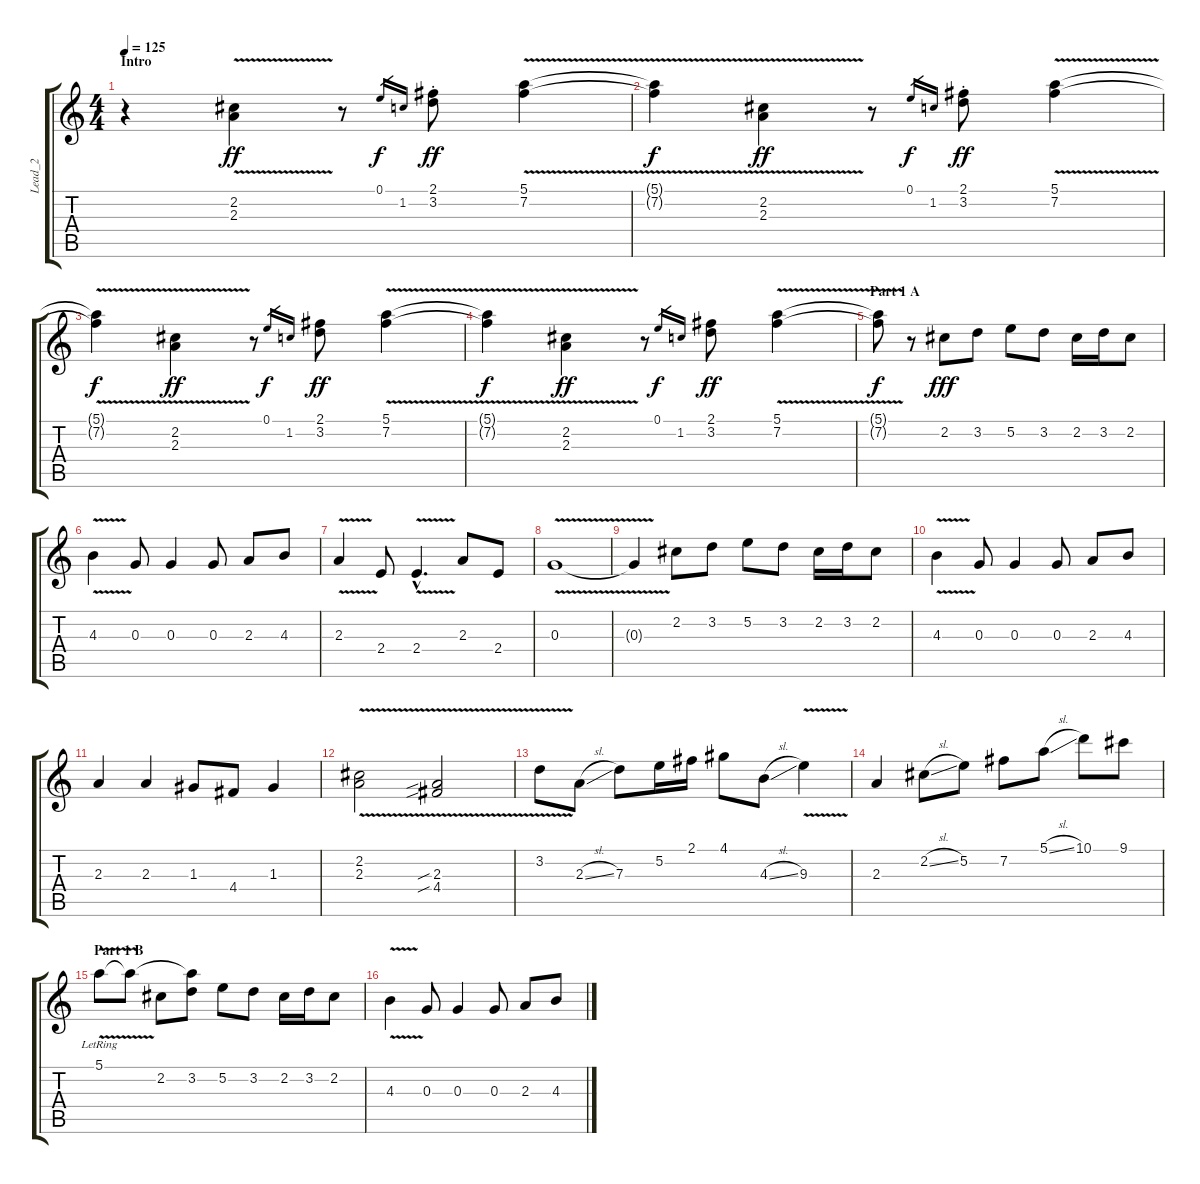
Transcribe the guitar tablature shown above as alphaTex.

\track ("Lead_2" "Lead_2") {instrument acousticguitarnylon}
\staff {score tabs}
\tuning (E4 B3 G3 D3 A2 E2) {hide}
\ts (4 4)
\section ("" "Intro")
\tempo 125
\clef g2
\ks c
r.4{dy ff instrument acousticguitarsteel} (2.2{v} 2.3{v}).4 r.8 0.1.16{gr dy f} 1.2.16{gr} (2.1{st} 3.2{st}).8{dy ff} (5.1{v} 7.2{v}).4 |
(5.1{t} 7.2{t}).4{dy f} (2.2{v} 2.3{v}).4{dy ff} r.8 0.1.16{gr dy f} 1.2.16{gr} (2.1{st} 3.2{st}).8{dy ff} (5.1{v} 7.2{v}).4 |
(5.1{t} 7.2{t}).4{dy f} (2.2{v} 2.3{v}).4{dy ff} r.8 0.1.16{gr dy f} 1.2.16{gr} (2.1 3.2).8{dy ff} (5.1{v} 7.2{v}).4 |
(5.1{t} 7.2{t}).4{dy f} (2.2{v} 2.3{v}).4{dy ff} r.8 0.1.16{gr dy f} 1.2.16{gr} (2.1 3.2).8{dy ff} (5.1{v} 7.2{v}).4 |
\section ("" "Part 1 A")
(5.1{t} 7.2{t}).8{dy f volume 16 instrument acousticguitarsteel} r.8 2.2.8{dy fff} 3.2.8 5.2.8 3.2.8 2.2.16 3.2.16 2.2.8 |
4.3{v}.4 0.3.8 0.3.4 0.3.8 2.3.8 4.3.8 |
2.3{v}.4 2.4.8 2.4{v hac}.4{d} 2.3.8 2.4.8 |
0.3{v}.1 |
0.3{t}.4 2.2.8 3.2.8 5.2.8 3.2.8 2.2.16 3.2.16 2.2.8 |
4.3{v}.4 0.3.8 0.3.4 0.3.8 2.3.8 4.3.8 |
2.3.4 2.3.4 1.3.8 4.4.8 1.3.4 |
(2.2 2.3{v}).2 (2.3{sib} 4.4{v sib}).2 |
3.2{v}.8{instrument acousticguitarnylon} 2.3{sl}.8 7.3.8 5.2.16 2.1.16 4.1.8 4.3{sl}.8 9.3{v}.4 |
2.3.4 2.2{sl}.8 5.2.8 7.2.8 5.1{sl}.8 10.1.8 9.1.8 |
\section ("" "Part 1 B")
5.1{v lr}.8{instrument acousticguitarsteel} 5.1{t}.8 2.2.8 (5.1{t} 3.2).8 5.2.8 3.2.8 2.2.16 3.2.16 2.2.8 |
4.3{v}.4 0.3.8 0.3.4 0.3.8 2.3.8 4.3.8
